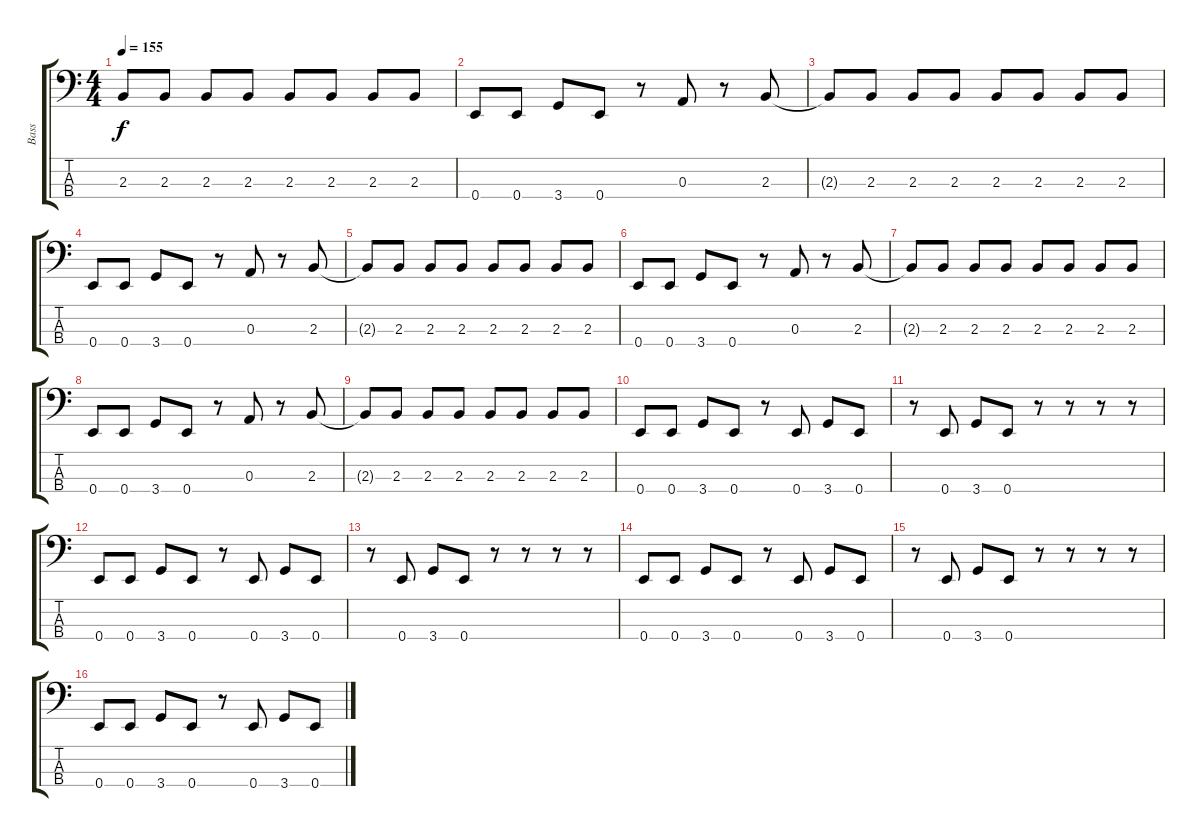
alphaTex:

\track ("Bass" "Bass") {instrument electricbassfinger}
\staff {score tabs}
\tuning (G2 D2 A1 E1) {hide}
\ts (4 4)
\tempo 155
\clef f4
\ks c
2.3{t}.8{dy f} 2.3.8 2.3.8 2.3.8 2.3.8 2.3.8 2.3.8 2.3.8 |
0.4.8 0.4.8 3.4.8 0.4.8 r.8 0.3.8 r.8 2.3.8 |
2.3{t}.8 2.3.8 2.3.8 2.3.8 2.3.8 2.3.8 2.3.8 2.3.8 |
0.4.8 0.4.8 3.4.8 0.4.8 r.8 0.3.8 r.8 2.3.8 |
2.3{t}.8 2.3.8 2.3.8 2.3.8 2.3.8 2.3.8 2.3.8 2.3.8 |
0.4.8 0.4.8 3.4.8 0.4.8 r.8 0.3.8 r.8 2.3.8 |
2.3{t}.8 2.3.8 2.3.8 2.3.8 2.3.8 2.3.8 2.3.8 2.3.8 |
0.4.8 0.4.8 3.4.8 0.4.8 r.8 0.3.8 r.8 2.3.8 |
2.3{t}.8 2.3.8 2.3.8 2.3.8 2.3.8 2.3.8 2.3.8 2.3.8 |
0.4.8 0.4.8 3.4.8 0.4.8 r.8 0.4.8 3.4.8 0.4.8 |
r.8 0.4.8 3.4.8 0.4.8 r.8 r.8 r.8 r.8 |
0.4.8 0.4.8 3.4.8 0.4.8 r.8 0.4.8 3.4.8 0.4.8 |
r.8 0.4.8 3.4.8 0.4.8 r.8 r.8 r.8 r.8 |
0.4.8 0.4.8 3.4.8 0.4.8 r.8 0.4.8 3.4.8 0.4.8 |
r.8 0.4.8 3.4.8 0.4.8 r.8 r.8 r.8 r.8 |
0.4.8 0.4.8 3.4.8 0.4.8 r.8 0.4.8 3.4.8 0.4.8
